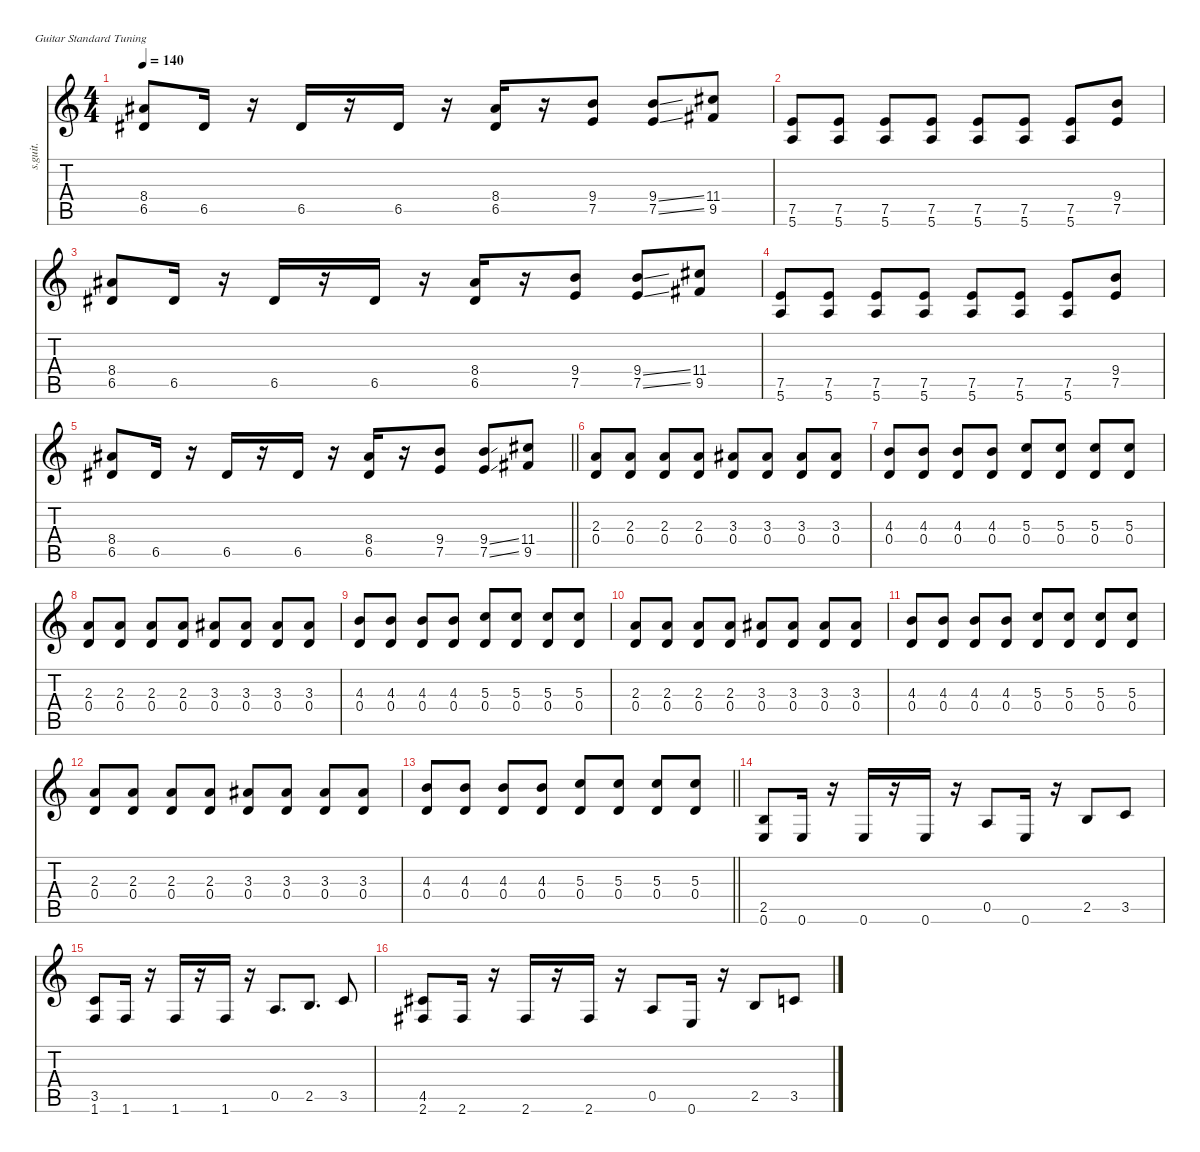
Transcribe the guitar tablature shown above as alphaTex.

\defaultSystemsLayout 4
\hideDynamics
\bracketExtendMode nobrackets
\otherSystemsTrackNameOrientation horizontal
\track ("gtr. III" "s.guit.") {defaultSystemsLayout 8 instrument acousticguitarsteel}
\staff {score tabs}
\tuning (E4 B3 G3 D3 A2 E2)
\ts (4 4)
\tempo 140
\clef g2
\ks c
(8.4{acc #} 6.5{acc #}).8{dy f beam Up} 6.5{acc #}.16{beam Up} r.16{beam Up} 6.5{acc #}.16{beam Up} r.16{beam Up} 6.5{acc #}.16{beam Up} r.16{beam Up} (8.4{acc #} 6.5{acc #}).16{beam Up} r.16{beam Up} (9.4 7.5).8{beam Up} (9.4{ss} 7.5{ss}).8{beam Up} (11.4{acc #} 9.5{acc #}).8{beam Up} |
(7.5 5.6).8{beam Up} (7.5 5.6).8{beam Up} (7.5 5.6).8{beam Up} (7.5 5.6).8{beam Up} (7.5 5.6).8{beam Up} (7.5 5.6).8{beam Up} (7.5 5.6).8{beam Up} (9.4 7.5).8{beam Up} |
(8.4{acc #} 6.5{acc #}).8{beam Up} 6.5{acc #}.16{beam Up} r.16{beam Up} 6.5{acc #}.16{beam Up} r.16{beam Up} 6.5{acc #}.16{beam Up} r.16{beam Up} (8.4{acc #} 6.5{acc #}).16{beam Up} r.16{beam Up} (9.4 7.5).8{beam Up} (9.4{ss} 7.5{ss}).8{beam Up} (11.4{acc #} 9.5{acc #}).8{beam Up} |
(7.5 5.6).8{beam Up} (7.5 5.6).8{beam Up} (7.5 5.6).8{beam Up} (7.5 5.6).8{beam Up} (7.5 5.6).8{beam Up} (7.5 5.6).8{beam Up} (7.5 5.6).8{beam Up} (9.4 7.5).8{beam Up} |
\barLineRight lightlight
(8.4{acc #} 6.5{acc #}).8{beam Up} 6.5{acc #}.16{beam Up} r.16{beam Up} 6.5{acc #}.16{beam Up} r.16{beam Up} 6.5{acc #}.16{beam Up} r.16{beam Up} (8.4{acc #} 6.5{acc #}).16{beam Up} r.16{beam Up} (9.4 7.5).8{beam Up} (9.4{ss} 7.5{ss}).8{beam Up} (11.4{acc #} 9.5{acc #}).8{beam Up} |
(2.3 0.4).8{beam Up} (2.3 0.4).8{beam Up} (2.3 0.4).8{beam Up} (2.3 0.4).8{beam Up} (3.3{acc #} 0.4).8{beam Up} (3.3{acc #} 0.4).8{beam Up} (3.3{acc #} 0.4).8{beam Up} (3.3{acc #} 0.4).8{beam Up} |
(4.3 0.4).8{beam Up} (4.3 0.4).8{beam Up} (4.3 0.4).8{beam Up} (4.3 0.4).8{beam Up} (5.3 0.4).8{beam Up} (5.3 0.4).8{beam Up} (5.3 0.4).8{beam Up} (5.3 0.4).8{beam Up} |
(2.3 0.4).8{beam Up} (2.3 0.4).8{beam Up} (2.3 0.4).8{beam Up} (2.3 0.4).8{beam Up} (3.3{acc #} 0.4).8{beam Up} (3.3{acc #} 0.4).8{beam Up} (3.3{acc #} 0.4).8{beam Up} (3.3{acc #} 0.4).8{beam Up} |
(4.3 0.4).8{beam Up} (4.3 0.4).8{beam Up} (4.3 0.4).8{beam Up} (4.3 0.4).8{beam Up} (5.3 0.4).8{beam Up} (5.3 0.4).8{beam Up} (5.3 0.4).8{beam Up} (5.3 0.4).8{beam Up} |
(2.3 0.4).8{beam Up} (2.3 0.4).8{beam Up} (2.3 0.4).8{beam Up} (2.3 0.4).8{beam Up} (3.3{acc #} 0.4).8{beam Up} (3.3{acc #} 0.4).8{beam Up} (3.3{acc #} 0.4).8{beam Up} (3.3{acc #} 0.4).8{beam Up} |
(4.3 0.4).8{beam Up} (4.3 0.4).8{beam Up} (4.3 0.4).8{beam Up} (4.3 0.4).8{beam Up} (5.3 0.4).8{beam Up} (5.3 0.4).8{beam Up} (5.3 0.4).8{beam Up} (5.3 0.4).8{beam Up} |
(2.3 0.4).8{beam Up} (2.3 0.4).8{beam Up} (2.3 0.4).8{beam Up} (2.3 0.4).8{beam Up} (3.3{acc #} 0.4).8{beam Up} (3.3{acc #} 0.4).8{beam Up} (3.3{acc #} 0.4).8{beam Up} (3.3{acc #} 0.4).8{beam Up} |
\barLineRight lightlight
(4.3 0.4).8{beam Up} (4.3 0.4).8{beam Up} (4.3 0.4).8{beam Up} (4.3 0.4).8{beam Up} (5.3 0.4).8{beam Up} (5.3 0.4).8{beam Up} (5.3 0.4).8{beam Up} (5.3 0.4).8{beam Up} |
(2.5 0.6).8{beam Up} 0.6.16{beam Up} r.16{beam Up} 0.6.16{beam Up} r.16{beam Up} 0.6.16{beam Up} r.16{beam Up} 0.5.8{beam Up} 0.6.16{beam Up} r.16{beam Up} 2.5.8{beam Up} 3.5.8{beam Up} |
(3.5 1.6).8{beam Up} 1.6.16{beam Up} r.16{beam Up} 1.6.16{beam Up} r.16{beam Up} 1.6.16{beam Up} r.16{beam Up} 0.5.8{d beam Up} 2.5.8{d beam Up} 3.5.8{beam Up} |
(4.5{acc #} 2.6{acc #}).8{beam Up} 2.6{acc #}.16{beam Up} r.16{beam Up} 2.6{acc #}.16{beam Up} r.16{beam Up} 2.6{acc #}.16{beam Up} r.16{beam Up} 0.5.8{beam Up} 0.6.16{beam Up} r.16{beam Up} 2.5.8{beam Up} 3.5.8{beam Up}
